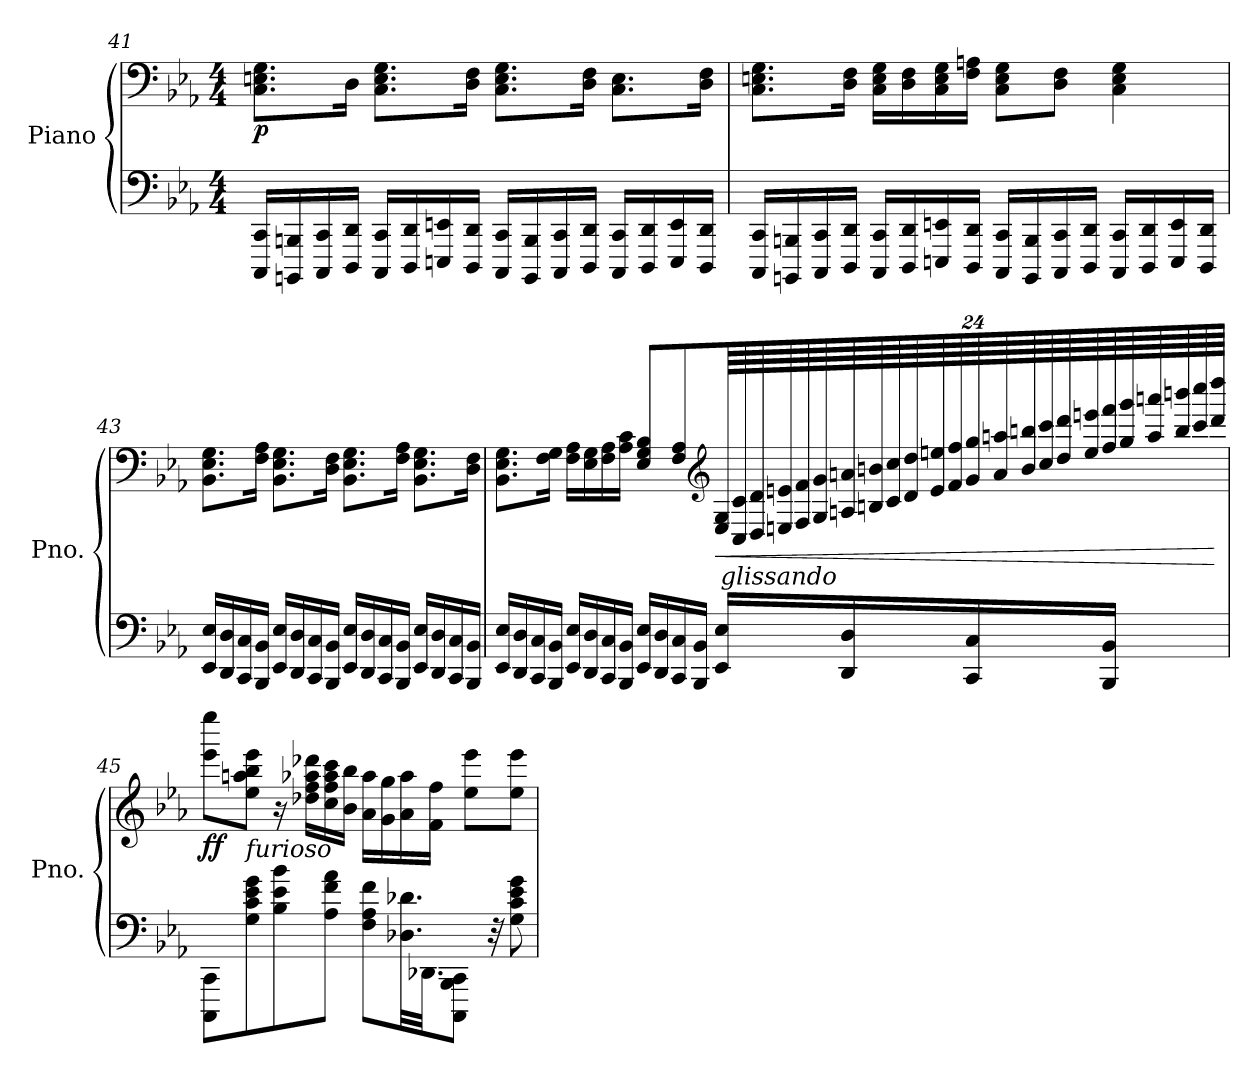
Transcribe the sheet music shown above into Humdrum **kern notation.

**kern	**kern	**dynam
*part1	*part1	*part1
*staff2	*staff1	*staff1/2
*I"Piano	*	*
*I'Pno.	*	*
*clefF4	*clefF4	*
*k[b-e-a-]	*k[b-e-a-]	*
*M4/4	*M4/4	*
=41	=41	=41
!	!	!LO:DY:b
16CCC/ 16CC/LL	8.C\ 8.En\ 8.G\L	p
16BBBBn/ 16BBBn/	.	.
16CCC/ 16CC/	.	.
16DDD/ 16DD/JJ	16D\Jk	.
16CCC/ 16CC/LL	8.C\ 8.E\ 8.G\L	.
16DDD/ 16DD/	.	.
16EEEn/ 16EEn/	.	.
16DDD/ 16DD/JJ	16D\ 16F\Jk	.
16CCC/ 16CC/LL	8.C\ 8.E\ 8.G\L	.
16BBBB/ 16BBB/	.	.
16CCC/ 16CC/	.	.
16DDD/ 16DD/JJ	16D\ 16F\Jk	.
16CCC/ 16CC/LL	8.C\ 8.E\L	.
16DDD/ 16DD/	.	.
16EEE/ 16EE/	.	.
16DDD/ 16DD/JJ	16D\ 16F\Jk	.
!!LO:LB:g=z
=42	=42	=42
16CCC/ 16CC/LL	8.C\ 8.En\ 8.G\L	.
16BBBBn/ 16BBBn/	.	.
16CCC/ 16CC/	.	.
16DDD/ 16DD/JJ	16D\ 16F\Jk	.
16CCC/ 16CC/LL	16C\ 16E\ 16G\LL	.
16DDD/ 16DD/	16D\ 16F\	.
16EEEn/ 16EEn/	16C\ 16E\ 16G\	.
16DDD/ 16DD/JJ	16F\ 16An\JJ	.
16CCC/ 16CC/LL	8C\ 8E\ 8G\L	.
16BBBB/ 16BBB/	.	.
16CCC/ 16CC/	8D\ 8F\J	.
16DDD/ 16DD/JJ	.	.
16CCC/ 16CC/LL	4C\ 4E\ 4G\	.
16DDD/ 16DD/	.	.
16EEE/ 16EE/	.	.
16DDD/ 16DD/JJ	.	.
=43	=43	=43
16EE-/ 16E-/LL	8.BB-\ 8.E-\ 8.G\L	.
16DD/ 16D/	.	.
16CC/ 16C/	.	.
16BBB-/ 16BB-/JJ	16F\ 16A-\Jk	.
16EE-/ 16E-/LL	8.BB-\ 8.E-\ 8.G\L	.
16DD/ 16D/	.	.
16CC/ 16C/	.	.
16BBB-/ 16BB-/JJ	16D\ 16F\Jk	.
16EE-/ 16E-/LL	8.BB-\ 8.E-\ 8.G\L	.
16DD/ 16D/	.	.
16CC/ 16C/	.	.
16BBB-/ 16BB-/JJ	16F\ 16A-\Jk	.
16EE-/ 16E-/LL	8.BB-\ 8.E-\ 8.G\L	.
16DD/ 16D/	.	.
16CC/ 16C/	.	.
16BBB-/ 16BB-/JJ	16D\ 16F\Jk	.
!!LO:PB:g=z
=44	=44	=44
16EE-/ 16E-/LL	8.BB-\ 8.E-\ 8.G\L	.
16DD/ 16D/	.	.
16CC/ 16C/	.	.
16BBB-/ 16BB-/JJ	16F\ 16G\Jk	.
16EE-/ 16E-/LL	16F\ 16A-\LL	.
16DD/ 16D/	16E-\ 16G\	.
16CC/ 16C/	16F\ 16A-\	.
16BBB-/ 16BB-/JJ	16A-\ 16c\JJ	.
16EE-/ 16E-/LL	8E-/ 8G/ 8B-/L	.
16DD/ 16D/	.	.
16CC/ 16C/	8F/ 8A-/	.
16BBB-/ 16BB-/JJ	.	.
*	*clefG2	*
*	*Xbrackettup	*
!	!	!LO:HP:b
16EE-/ 16E-/LL	96E-/ 96G/LLL	<
!	!LO:TX:b:i:t=glissando	!
.	96C/ 96c/	.
.	96D/ 96d/	.
.	96En/ 96en/	.
.	96F/ 96f/	.
.	96G/ 96g/	.
16DD/ 16D/	96An/ 96an/	.
.	96Bn/ 96bn/	.
.	96c/ 96cc/	.
.	96d/ 96dd/	.
.	96e/ 96een/	.
.	96f/ 96ff/	.
16CC/ 16C/	96g/ 96gg/	.
.	96a/ 96aan/	.
.	96b/ 96bbn/	.
.	96cc/ 96ccc/	.
.	96dd/ 96ddd/	.
.	96ee/ 96eeen/	.
16BBB-/ 16BB-/JJ	96ff/ 96fff/	.
.	96gg/ 96ggg/	.
.	96aa/ 96aaan/	.
.	96bb/ 96bbbn/	.
.	96ccc/ 96cccc/	.
.	96ddd/ 96dddd/JJJJ	.
.	.	[
!!LO:LB:g=z
=45	=45	=45
!	!	!LO:DY:b
8CCC\ 8CC\L	8eee-\ 8eeee-\L	ff
!	!LO:TX:b:i:t=furioso	!
8G\ 8c\ 8e-\ 8g\	8ee-\ 8aan\ 8bb-\ 8eee-\J	.
8B-\ 8e-\ 8b-\	16r	.
.	16dd-X\ 16ff\ 16aa-X\ 16ddd-X\LL	.
8A-\ 8f\ 8a-\J	16cc\ 16ff\ 16aa-\ 16ccc\	.
.	16b-\ 16bb-\JJ	.
8F\ 8A-\ 8f\L	16a-\ 16aa-\LL	.
.	16g\ 16gg\	.
32.D-X\ 32.d-X\LL	16a-\ 16aa-\	.
32.DD-X\JJ	.	.
.	16f\ 16ff\JJ	.
8CCC\ 8BBB-\ 8CC\J	.	.
.	8ee-\ 8eee-\L	.
32r	.	.
8G\ 8c\ 8e-\ 8g\	8ee-\ 8eee-\J	.
=	=	=
*-	*-	*-
